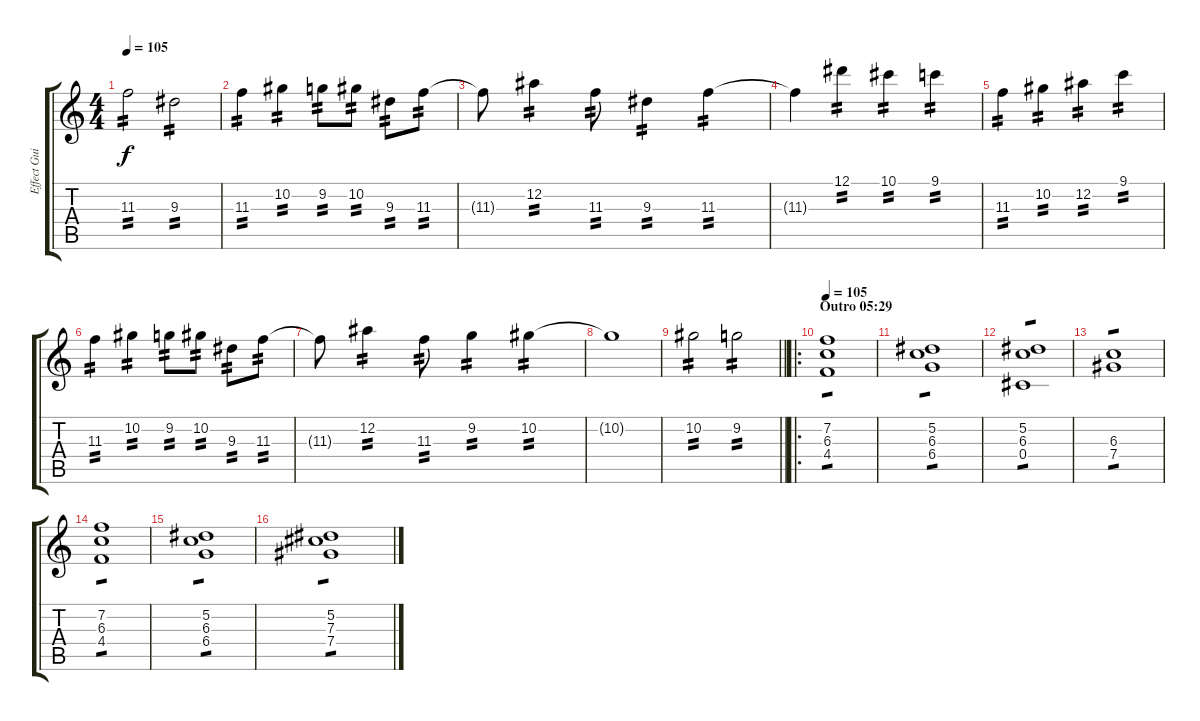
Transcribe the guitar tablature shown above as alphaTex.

\track ("Effect Guitar" "Effect Gui") {instrument overdrivenguitar}
\staff {score tabs}
\tuning (Eb4 Bb3 Gb3 Db3 Ab2 Eb2) {hide}
\ts (4 4)
\tempo 105
\clef g2
\ks c
11.3.2{tp 2 dy f} 9.3.2{tp 2} |
11.3.4{tp 2} 10.2.4{tp 2} 9.2.8{tp 2} 10.2.8{tp 2} 9.3.8{tp 2} 11.3.8{tp 2} |
11.3{t}.8 12.2.4{tp 2} 11.3.8{tp 2} 9.3.4{tp 2} 11.3.4{tp 2} |
11.3{t}.4 12.1.4{tp 2} 10.1.4{tp 2} 9.1.4{tp 2} |
11.3.4{tp 2} 10.2.4{tp 2} 12.2.4{tp 2} 9.1.4{tp 2} |
11.3.4{tp 2} 10.2.4{tp 2} 9.2.8{tp 2} 10.2.8{tp 2} 9.3.8{tp 2} 11.3.8{tp 2} |
11.3{t}.8 12.2.4{tp 2} 11.3.8{tp 2} 9.2.4{tp 2} 10.2.4{tp 2} |
10.2{t}.1 |
\barLineRight lightlight
10.2.2{tp 2} 9.2.2{tp 2} |
\ro
\section ("" "Outro 05:29")
\tempo 105
(7.2 6.3 4.4).1{tp 1 volume 12} |
(5.2 6.3 6.4).1{tp 1} |
(5.2 6.3 0.4).1{tp 1} |
(6.3 7.4).1{tp 1} |
(7.2 6.3 4.4).1{tp 1} |
(5.2 6.3 6.4).1{tp 1} |
(5.2 7.3 7.4).1{tp 1}
